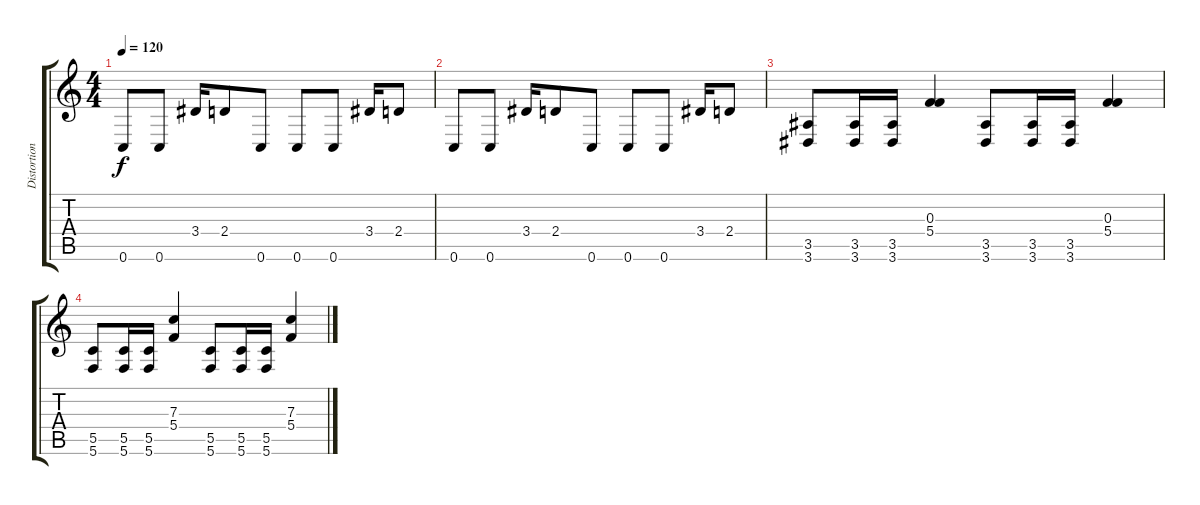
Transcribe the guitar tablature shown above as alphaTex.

\track ("Distortion Guitar" "Distortion") {instrument distortionguitar}
\staff {score tabs}
\tuning (D4 A3 F3 C3 G2 C2) {hide}
\ts (4 4)
\tempo 120
\clef g2
\ks c
0.6.8{dy f} 0.6.8 3.4.16 2.4.8 0.6.8 0.6.8 0.6.8 3.4.16 2.4.8 |
0.6.8 0.6.8 3.4.16 2.4.8 0.6.8 0.6.8 0.6.8 3.4.16 2.4.8 |
(3.5 3.6).8 (3.5 3.6).16 (3.5 3.6).16 (0.3 5.4).4 (3.5 3.6).8 (3.5 3.6).16 (3.5 3.6).16 (0.3 5.4).4 |
(5.5 5.6).8 (5.5 5.6).16 (5.5 5.6).16 (7.3 5.4).4 (5.5 5.6).8 (5.5 5.6).16 (5.5 5.6).16 (7.3 5.4).4
